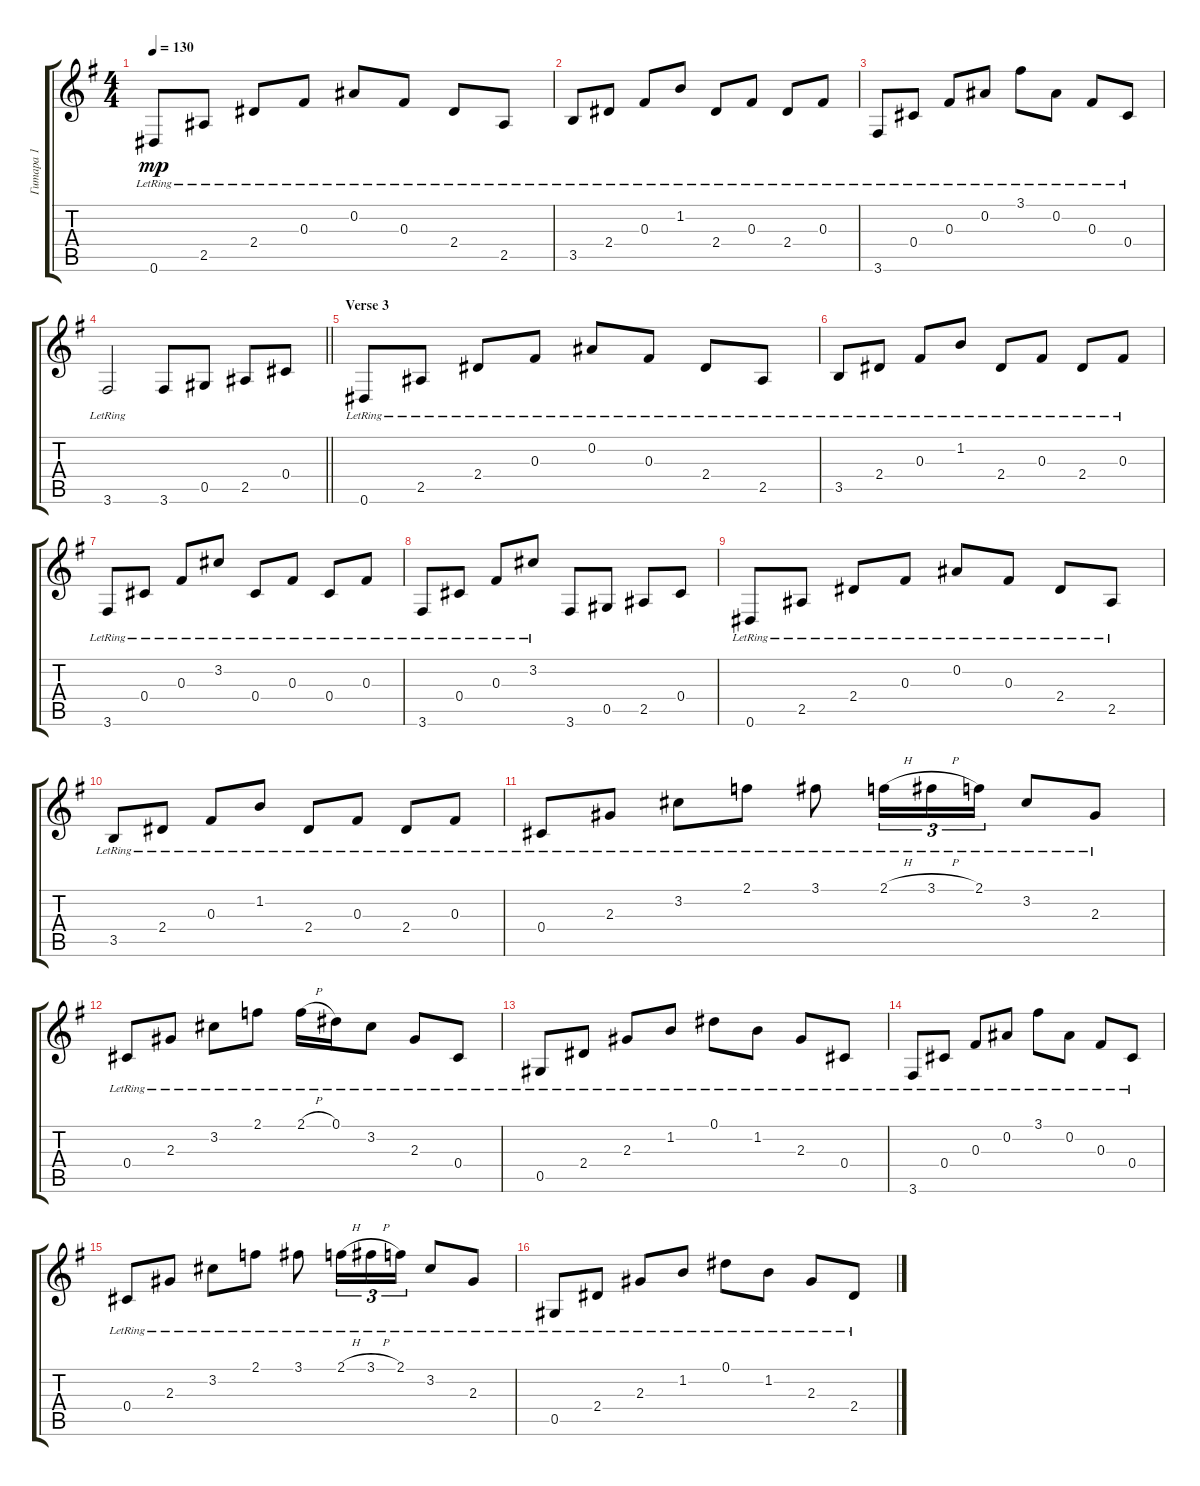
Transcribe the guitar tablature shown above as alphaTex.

\track ("Гитара 1" "Гитара 1") {instrument acousticguitarsteel}
\staff {score tabs}
\tuning (Eb4 Bb3 Gb3 Db3 Ab2 Eb2) {hide}
\ts (4 4)
\tempo 130
\clef g2
\ks eminor
0.6{lr}.8{dy mp} 2.5{lr}.8 2.4{lr}.8 0.3{lr}.8 0.2{lr}.8 0.3{lr}.8 2.4{lr}.8 2.5{lr}.8 |
3.5{lr}.8 2.4{lr}.8 0.3{lr}.8 1.2{lr}.8 2.4{lr}.8 0.3{lr}.8 2.4{lr}.8 0.3{lr}.8 |
3.6{lr}.8 0.4{lr}.8 0.3{lr}.8 0.2{lr}.8 3.1{lr}.8 0.2{lr}.8 0.3{lr}.8 0.4{lr}.8 |
\barLineRight lightlight
3.6{lr}.2 3.6.8 0.5.8 2.5.8 0.4.8 |
\section ("" "Verse 3")
0.6{lr}.8 2.5{lr}.8 2.4{lr}.8 0.3{lr}.8 0.2{lr}.8 0.3{lr}.8 2.4{lr}.8 2.5{lr}.8 |
3.5{lr}.8 2.4{lr}.8 0.3{lr}.8 1.2{lr}.8 2.4{lr}.8 0.3{lr}.8 2.4{lr}.8 0.3{lr}.8 |
3.6{lr}.8 0.4{lr}.8 0.3{lr}.8 3.2{lr}.8 0.4{lr}.8 0.3{lr}.8 0.4{lr}.8 0.3{lr}.8 |
3.6{lr}.8 0.4{lr}.8 0.3{lr}.8 3.2{lr}.8 3.6.8 0.5.8 2.5.8 0.4.8 |
0.6{lr}.8 2.5{lr}.8 2.4{lr}.8 0.3{lr}.8 0.2{lr}.8 0.3{lr}.8 2.4{lr}.8 2.5{lr}.8 |
3.5{lr}.8 2.4{lr}.8 0.3{lr}.8 1.2{lr}.8 2.4{lr}.8 0.3{lr}.8 2.4{lr}.8 0.3{lr}.8 |
0.4{lr}.8 2.3{lr}.8 3.2{lr}.8 2.1{lr}.8 3.1{lr}.8 2.1{h lr}.16{tu (3 2)} 3.1{h lr}.16{tu (3 2)} 2.1{lr}.16{tu (3 2)} 3.2{lr}.8 2.3{lr}.8 |
0.4{lr}.8 2.3{lr}.8 3.2{lr}.8 2.1{lr}.8 2.1{h lr}.16 0.1{lr}.16 3.2{lr}.8 2.3{lr}.8 0.4{lr}.8 |
0.5{lr}.8 2.4{lr}.8 2.3{lr}.8 1.2{lr}.8 0.1{lr}.8 1.2{lr}.8 2.3{lr}.8 0.4{lr}.8 |
3.6{lr}.8 0.4{lr}.8 0.3{lr}.8 0.2{lr}.8 3.1{lr}.8 0.2{lr}.8 0.3{lr}.8 0.4{lr}.8 |
0.4{lr}.8 2.3{lr}.8 3.2{lr}.8 2.1{lr}.8 3.1{lr}.8 2.1{h lr}.16{tu (3 2)} 3.1{h lr}.16{tu (3 2)} 2.1{lr}.16{tu (3 2)} 3.2{lr}.8 2.3{lr}.8 |
0.5{lr}.8 2.4{lr}.8 2.3{lr}.8 1.2{lr}.8 0.1{lr}.8 1.2{lr}.8 2.3{lr}.8 2.4{lr}.8
